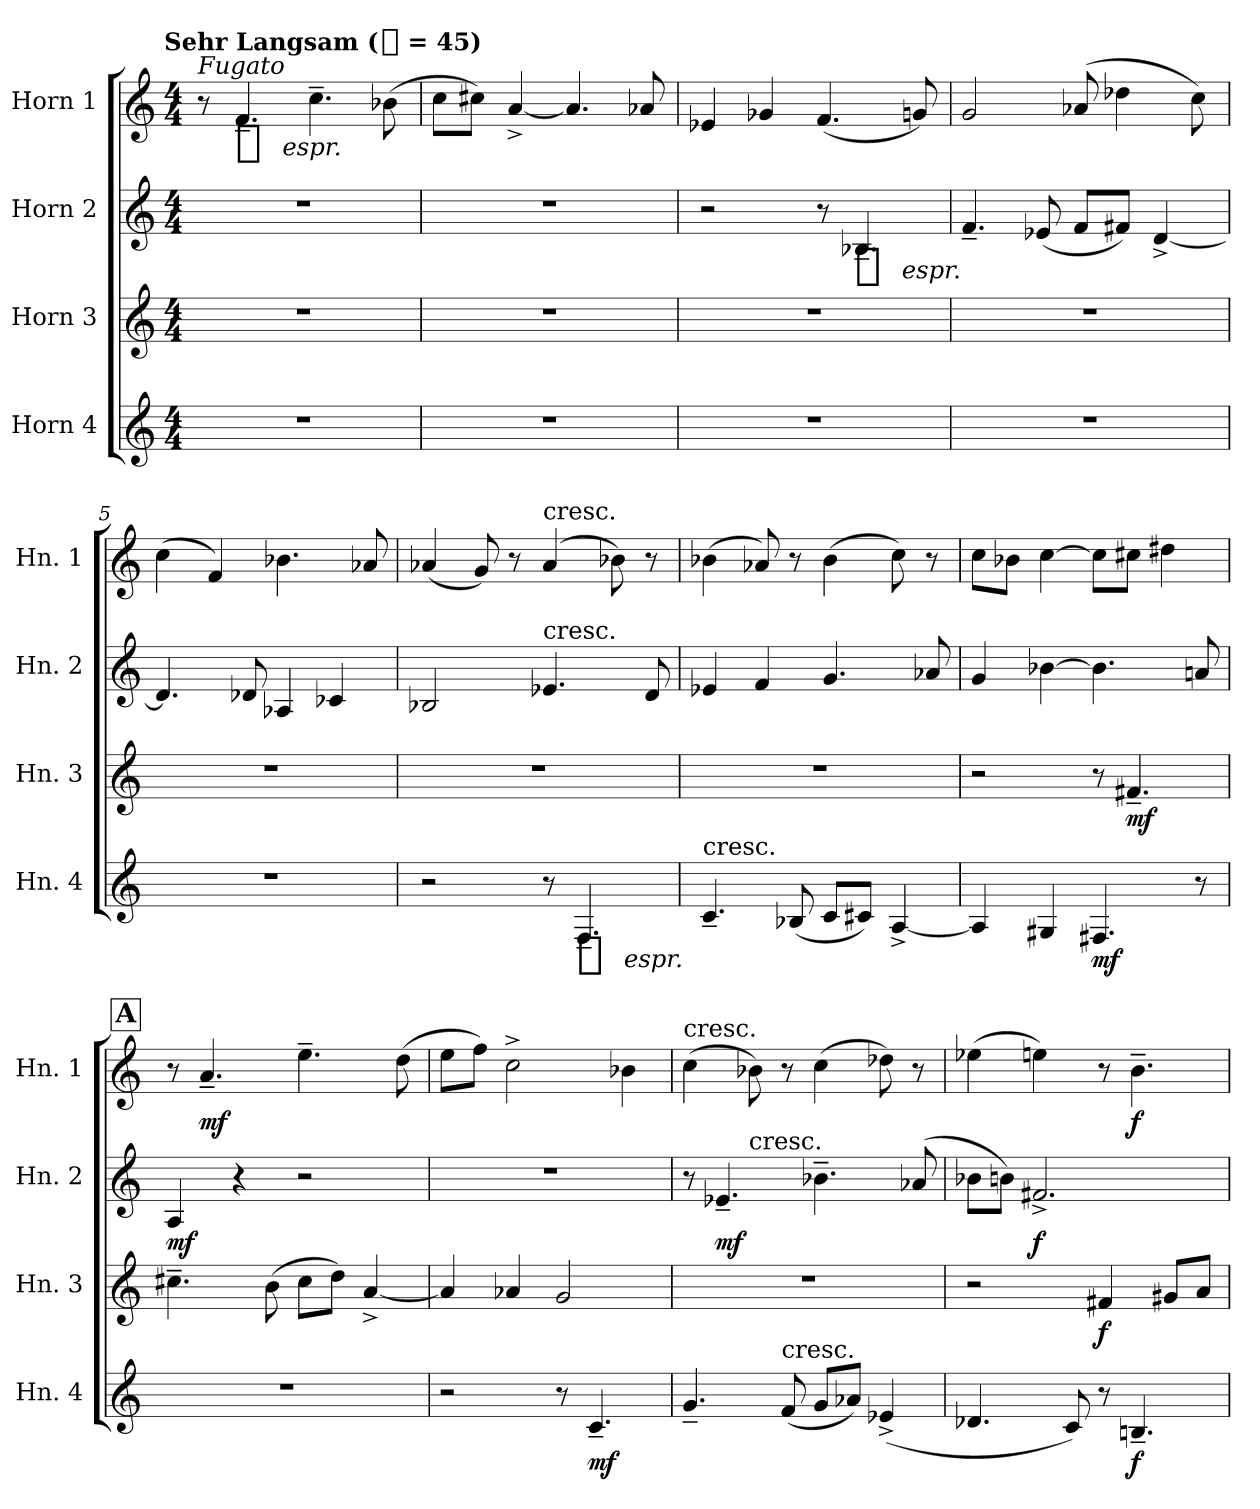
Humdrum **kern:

**kern	**dynam	**kern	**dynam	**kern	**dynam	**kern	**dynam
*part4	*part4	*part3	*part3	*part2	*part2	*part1	*part1
*staff4	*staff4	*staff3	*staff3	*staff2	*staff2	*staff1	*staff1
*I"Horn 4	*	*I"Horn 3	*	*I"Horn 2	*	*I"Horn 1	*
*I'Hn. 4	*	*I'Hn. 3	*	*I'Hn. 2	*	*I'Hn. 1	*
*clefG2	*	*clefG2	*	*clefG2	*	*clefG2	*
*ITrd4c7	*	*ITrd4c7	*	*ITrd4c7	*	*ITrd4c7	*
*k[b-]	*	*k[b-]	*	*k[b-]	*	*k[b-]	*
!!LO:TX:omd:t=Sehr Langsam ([quarter] = 45)
*M4/4	*	*M4/4	*	*M4/4	*	*M4/4	*
*MM45	*	*MM45	*	*MM45	*	*MM45	*
=1	=1	=1	=1	=1	=1	=1	=1
!	!	!	!	!	!	!LO:TX:a:i:t=Fugato	!
1r	.	1r	.	1r	.	8r	.
!	!	!	!	!	!	!	!LO:DY:t=%s  espr.
.	.	.	.	.	.	4.B-~	p
.	.	.	.	.	.	4.f~	.
.	.	.	.	.	.	(8e-X	.
=2	=2	=2	=2	=2	=2	=2	=2
1r	.	1r	.	1r	.	8fL	.
.	.	.	.	.	.	8f#XJ)	.
.	.	.	.	.	.	[4d^	.
.	.	.	.	.	.	4.d]	.
.	.	.	.	.	.	8d-X	.
=3	=3	=3	=3	=3	=3	=3	=3
1r	.	1r	.	2r	.	4A-X	.
.	.	.	.	.	.	4c-X	.
.	.	.	.	8r	.	(4.B-	.
!	!	!	!	!	!LO:DY:t=%s  espr.	!	!
.	.	.	.	4.E-X~	p	.	.
.	.	.	.	.	.	8cn)	.
=4	=4	=4	=4	=4	=4	=4	=4
1r	.	1r	.	4.B-~	.	2c	.
.	.	.	.	(8A-X	.	.	.
.	.	.	.	8B-L	.	(8d-X	.
.	.	.	.	8BnJ)	.	4g-X	.
.	.	.	.	[4G^	.	.	.
.	.	.	.	.	.	8f)	.
=5	=5	=5	=5	=5	=5	=5	=5
1r	.	1r	.	4.G]	.	(4f	.
.	.	.	.	.	.	4B-)	.
.	.	.	.	8G-X	.	.	.
.	.	.	.	4D-X	.	4.e-X	.
.	.	.	.	4F-X	.	.	.
.	.	.	.	.	.	8d-X	.
=6	=6	=6	=6	=6	=6	=6	=6
2r	.	1r	.	2E-X	.	(4d-X	.
.	.	.	.	.	.	8c)	.
.	.	.	.	.	.	8r	.
!	!	!	!	!	!	!LO:TX:t=cresc.	!
!	!	!	!	!LO:TX:t=cresc.	!	!	!
8r	.	.	.	4.A-X	.	(4d-	.
!	!LO:DY:t=%s  espr.	!	!	!	!	!	!
4.BB-~	p	.	.	.	.	.	.
.	.	.	.	.	.	8e-X)	.
.	.	.	.	8G	.	8r	.
=7	=7	=7	=7	=7	=7	=7	=7
!LO:TX:t=cresc.	!	!	!	!	!	!	!
4.F~	.	1r	.	4A-X	.	(4e-X	.
.	.	.	.	4B-	.	8d-X)	.
(8E-X	.	.	.	.	.	8r	.
8FL	.	.	.	4.c	.	(4e-	.
8F#XJ)	.	.	.	.	.	.	.
[4D^	.	.	.	.	.	8f)	.
.	.	.	.	8d-X	.	8r	.
=8	=8	=8	=8	=8	=8	=8	=8
4D]	.	2r	.	4c	.	8fL	.
.	.	.	.	.	.	8e-XJ	.
4C#X	.	.	.	[4e-X	.	[4f	.
4.BBn	mf	8r	.	4.e-]	.	8fL]	.
.	.	4.Bn~	mf	.	.	8f#XJ	.
.	.	.	.	.	.	4g#X	.
8r	.	.	.	8dn	.	.	.
!!LO:REH:place=s1:t=A
=9	=9	=9	=9	=9	=9	=9	=9
1r	.	4.f#X~	.	4D	mf	8r	.
.	.	.	.	.	.	4.d~	mf
.	.	.	.	4r	.	.	.
.	.	(8e	.	.	.	.	.
.	.	8f#L	.	2r	.	4.a~	.
.	.	8gJ)	.	.	.	.	.
.	.	[4d^	.	.	.	.	.
.	.	.	.	.	.	(8g	.
=10	=10	=10	=10	=10	=10	=10	=10
2r	.	4d]	.	1r	.	8aL	.
.	.	.	.	.	.	8b-J)	.
.	.	4d-X	.	.	.	2f^	.
8r	.	2c	.	.	.	.	.
4.F~	mf	.	.	.	.	.	.
.	.	.	.	.	.	4e-X	.
=11	=11	=11	=11	=11	=11	=11	=11
!	!	!	!	!	!	!LO:TX:t=cresc.	!
*	*	*	*	*^	*	*	*
4.c~	.	1r	.	8r	4ryy	.	(4f	.
.	.	.	.	4.A-X~	.	mf	.	.
!	!	!	!	!	!LO:TX:t=cresc.	!	!	!
.	.	.	.	.	2.ryy	.	8e-X)	.
!LO:TX:t=cresc.	!	!	!	!	!	!	!	!
(8B-	.	.	.	.	.	.	8r	.
8cL	.	.	.	4.e-X~	.	.	(4f	.
8d-XJ)	.	.	.	.	.	.	.	.
(4A-X^	.	.	.	.	.	.	8g-X)	.
.	.	.	.	(8d-X	.	.	8r	.
*	*	*	*	*v	*v	*	*	*
=12	=12	=12	=12	=12	=12	=12	=12
4.G-X	.	2r	.	8e-XL	.	(4a-X	.
.	.	.	.	8enJ)	.	.	.
.	.	.	.	2.Bn^	f	4an)	.
8F)	.	.	.	.	.	.	.
8r	.	4Bn	f	.	.	8r	.
4.En~	f	.	.	.	.	4.e~	f
.	.	8c#XL	.	.	.	.	.
.	.	8dJ	.	.	.	.	.
=	=	=	=	=	=	=	=
*-	*-	*-	*-	*-	*-	*-	*-
